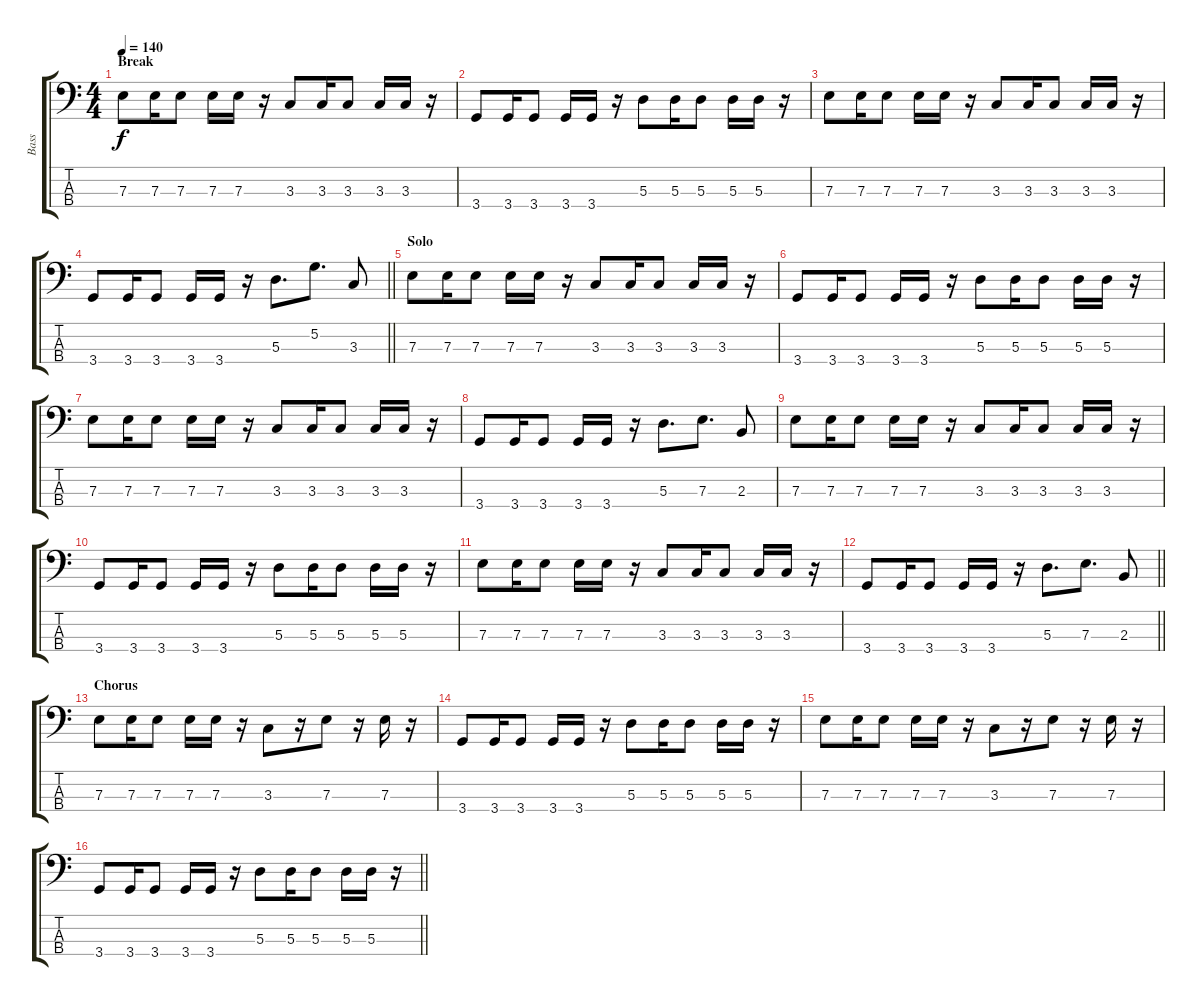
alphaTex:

\track ("Bass" "Bass") {instrument electricbasspick}
\staff {score tabs}
\tuning (G2 D2 A1 E1) {hide}
\ts (4 4)
\section ("" "Break")
\tempo 140
\clef f4
\ks c
7.3.8{dy f} 7.3.16 7.3.8 7.3.16 7.3.16 r.16 3.3.8 3.3.16 3.3.8 3.3.16 3.3.16 r.16 |
3.4.8 3.4.16 3.4.8 3.4.16 3.4.16 r.16 5.3.8 5.3.16 5.3.8 5.3.16 5.3.16 r.16 |
7.3.8 7.3.16 7.3.8 7.3.16 7.3.16 r.16 3.3.8 3.3.16 3.3.8 3.3.16 3.3.16 r.16 |
\barLineRight lightlight
3.4.8 3.4.16 3.4.8 3.4.16 3.4.16 r.16 5.3.8{d} 5.2.8{d} 3.3.8 |
\section ("" "Solo")
7.3.8 7.3.16 7.3.8 7.3.16 7.3.16 r.16 3.3.8 3.3.16 3.3.8 3.3.16 3.3.16 r.16 |
3.4.8 3.4.16 3.4.8 3.4.16 3.4.16 r.16 5.3.8 5.3.16 5.3.8 5.3.16 5.3.16 r.16 |
7.3.8 7.3.16 7.3.8 7.3.16 7.3.16 r.16 3.3.8 3.3.16 3.3.8 3.3.16 3.3.16 r.16 |
3.4.8 3.4.16 3.4.8 3.4.16 3.4.16 r.16 5.3.8{d} 7.3.8{d} 2.3.8 |
7.3.8 7.3.16 7.3.8 7.3.16 7.3.16 r.16 3.3.8 3.3.16 3.3.8 3.3.16 3.3.16 r.16 |
3.4.8 3.4.16 3.4.8 3.4.16 3.4.16 r.16 5.3.8 5.3.16 5.3.8 5.3.16 5.3.16 r.16 |
7.3.8 7.3.16 7.3.8 7.3.16 7.3.16 r.16 3.3.8 3.3.16 3.3.8 3.3.16 3.3.16 r.16 |
\barLineRight lightlight
3.4.8 3.4.16 3.4.8 3.4.16 3.4.16 r.16 5.3.8{d} 7.3.8{d} 2.3.8 |
\section ("" "Chorus")
7.3.8 7.3.16 7.3.8 7.3.16 7.3.16 r.16 3.3.8 r.16 7.3.8 r.16 7.3.16 r.16 |
3.4.8 3.4.16 3.4.8 3.4.16 3.4.16 r.16 5.3.8 5.3.16 5.3.8 5.3.16 5.3.16 r.16 |
7.3.8 7.3.16 7.3.8 7.3.16 7.3.16 r.16 3.3.8 r.16 7.3.8 r.16 7.3.16 r.16 |
\barLineRight lightlight
3.4.8 3.4.16 3.4.8 3.4.16 3.4.16 r.16 5.3.8 5.3.16 5.3.8 5.3.16 5.3.16 r.16
